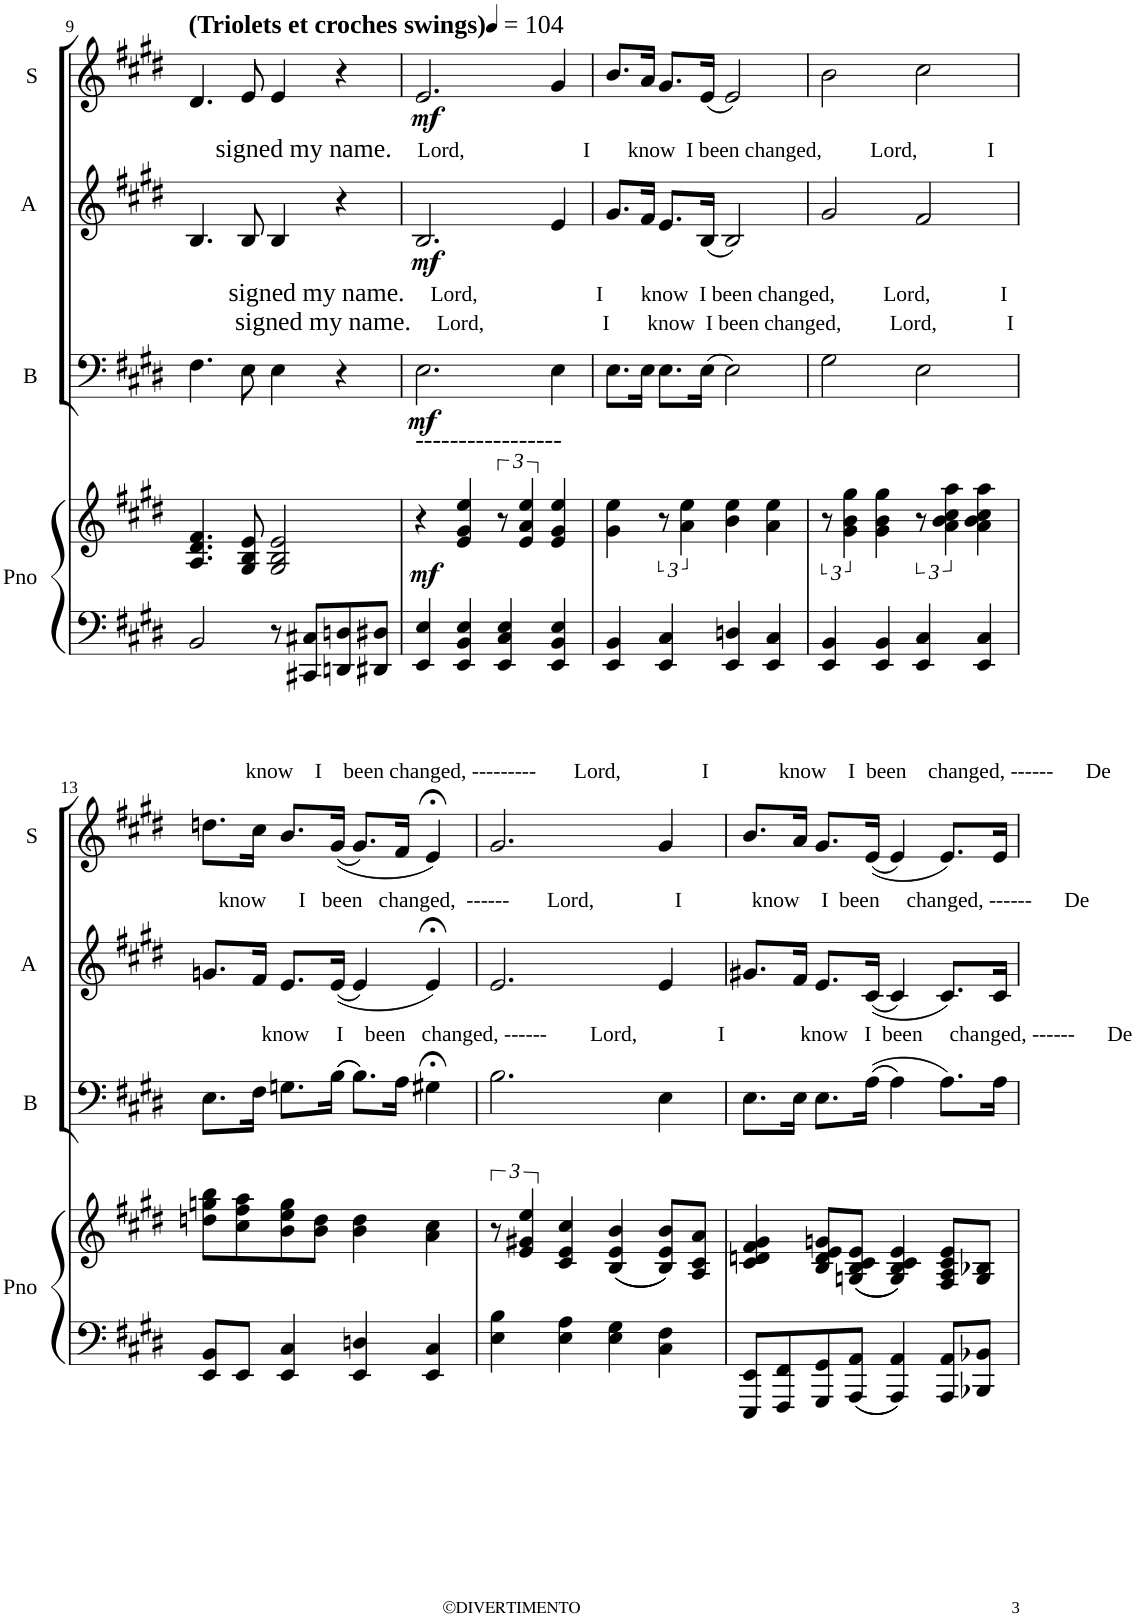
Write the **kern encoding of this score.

**kern	**kern	**dynam	**kern	**dynam	**kern	**dynam	**kern	**dynam
*part4	*part4	*part4	*part3	*part3	*part2	*part2	*part1	*part1
*staff5	*staff4	*staff4/5	*staff3	*staff3	*staff2	*staff2	*staff1	*staff1
*I"Piano	*	*	*I"Basse	*	*I"Alto	*	*I"Soprano	*
*I'Pno	*	*	*I'B	*	*I'A	*	*I'S	*
!!LO:PB:g=z
*clefF4	*clefG2	*	*clefF4	*	*clefG2	*	*clefG2	*
*k[f#c#g#d#]	*k[f#c#g#d#]	*	*k[f#c#g#d#]	*	*k[f#c#g#d#]	*	*k[f#c#g#d#]	*
*E:	*E:	*	*E:	*	*E:	*	*E:	*
*M4/4	*M4/4	*	*M4/4	*	*M4/4	*	*M4/4	*
*MM104	*MM104	*	*MM104	*	*MM104	*	*MM104	*
=9	=9	=9	=9	=9	=9	=9	=9	=9
!	!	!	!	!	!	!	!LO:TX:a:B:t=(Triolets et croches swings)	!
!	!	!	!	!	!LO:TX:a:t=signed my name.	!	!	!
!	!	!	!	!	!LO:TX:a:t=Lord,                      I       know  I been changed,         Lord,             I	!	!	!
!	!	!	!LO:TX:a:t=signed my name.	!	!	!	!	!
!	!	!	!LO:TX:a:t=Lord,                      I       know  I been changed,         Lord,             I	!	!	!	!	!
!	!	!	!LO:TX:a:t=signed my name.	!	!	!	!	!
!	!	!	!LO:TX:a:t=Lord,                      I       know  I been changed,         Lord,             I	!	!	!	!	!
2BB/	4.A/ 4.d#/ 4.f#/	.	4.F#\	.	4.B/	.	4.d#/	.
.	8G#/ 8B/ 8e/	.	8E\	.	8B/	.	8e/	.
8r	2G#/ 2B/ 2e/	.	4E\	.	4B/	.	4e/	.
8CC#X/ 8C#X/L	.	.	.	.	.	.	.	.
8DDn/ 8Dn/	.	.	4r	.	4r	.	4r	.
8DD#X/ 8D#X/J	.	.	.	.	.	.	.	.
=10	=10	=10	=10	=10	=10	=10	=10	=10
!	!LO:TX:a:t=-----------------	!	!	!	!	!	!	!
!	!	!LO:DY:b	!	!LO:DY:b	!	!LO:DY:b	!	!LO:DY:b
4EE/ 4E/	4r	mf	2.E\	mf	2.B/	mf	2.e/	mf
4EE/ 4BB/ 4E/	4e/ 4g#/ 4ee/	.	.	.	.	.	.	.
4EE/ 4C#/ 4E/	12r	.	.	.	.	.	.	.
.	6e/ 6a/ 6ee/	.	.	.	.	.	.	.
4EE/ 4BB/ 4E/	4e/ 4g#/ 4ee/	.	4E\	.	4e/	.	4g#/	.
=11	=11	=11	=11	=11	=11	=11	=11	=11
4EE/ 4BB/	4g#\ 4ee\	.	8.E\L	.	8.g#/L	.	8.b/L	.
.	.	.	16E\Jk	.	16f#/Jk	.	16a/Jk	.
4EE/ 4C#/	12r	.	8.E\L	.	8.e/L	.	8.g#/L	.
.	6a\ 6ee\	.	.	.	.	.	.	.
.	.	.	(16E\Jk	.	(16B/Jk	.	(16e/Jk	.
4EE/ 4Dn/	4b\ 4ee\	.	2E\)	.	2B/)	.	2e/)	.
4EE/ 4C#/	4a\ 4ee\	.	.	.	.	.	.	.
=12	=12	=12	=12	=12	=12	=12	=12	=12
4EE/ 4BB/	12r	.	2G#\	.	2g#/	.	2b\	.
.	6g#\ 6b\ 6gg#\	.	.	.	.	.	.	.
4EE/ 4BB/	4g#\ 4b\ 4gg#\	.	.	.	.	.	.	.
4EE/ 4C#/	12r	.	2E\	.	2f#/	.	2cc#\	.
.	6a\ 6b\ 6cc#\ 6aa\	.	.	.	.	.	.	.
4EE/ 4C#/	4a\ 4b\ 4cc#\ 4aa\	.	.	.	.	.	.	.
!!LO:LB:g=z
=13	=13	=13	=13	=13	=13	=13	=13	=13
!	!	!	!	!	!	!	!LO:TX:a:t=know    I    been changed, ---------       Lord,               I             know    I  been    changed, ------      De	!
!	!	!	!	!	!LO:TX:a:t=know      I   been   changed,  ------       Lord,               I             know    I  been     changed, ------      De	!	!	!
!	!	!	!LO:TX:a:t=know     I    been   changed, ------        Lord,               I              know   I  been     changed, ------      De	!	!	!	!	!
8EE/ 8BB/L	8ddn\ 8ggn\ 8bb\L	.	8.E\L	.	8.gn/L	.	8.ddn\L	.
8EE/J	8cc#\ 8ff#\ 8aa\	.	.	.	.	.	.	.
.	.	.	16F#\Jk	.	16f#/Jk	.	16cc#\Jk	.
4EE/ 4C#/	8b\ 8ee\ 8gg\	.	8.Gn\L	.	8.e/L	.	8.b/L	.
.	8b\ 8dd\J	.	.	.	.	.	.	.
.	.	.	((16B\Jk	.	((16e/Jk	.	((16g#/Jk	.
4EE/ 4Dn/	4b\ 4dd\	.	8.B\L))	.	4e/)	.	8.g#/L)	.
.	.	.	16A\Jk	.	.	.	16f#/Jk	.
4EE/ 4C#/	4a\ 4cc#\	.	4G#X;<\	.	4e;</)	.	4e;</)	.
=14	=14	=14	=14	=14	=14	=14	=14	=14
4E\ 4B\	12r	.	2.B\	.	2.e/	.	2.g#/	.
.	6e/ 6g#X/ 6ee/	.	.	.	.	.	.	.
4E\ 4A\	4c#/ 4e/ 4cc#/	.	.	.	.	.	.	.
4E\ 4G#\	(((4B/ 4e/ 4b/	.	.	.	.	.	.	.
4C#\ 4F#\	8B/ 8e/ 8b/L)))	.	4E\	.	4e/	.	4g#/	.
.	8A/ 8c#/ 8a/J	.	.	.	.	.	.	.
=15	=15	=15	=15	=15	=15	=15	=15	=15
8EEE/ 8EE/L	4c#/ 4dn/ 4f#/ 4g#/	.	8.E\L	.	8.g#X/L	.	8.b/L	.
8FFF#/ 8FF#/	.	.	.	.	.	.	.	.
.	.	.	16E\Jk	.	16f#/Jk	.	16a/Jk	.
8GGG#/ 8GG#/	8B/ 8d/ 8e/ 8gn/L	.	8.E\L	.	8.e/L	.	8.g#/L	.
8AAA/ 8AA/J	(((8Gn/ 8B/ 8c#/ 8e/J	.	.	.	.	.	.	.
.	.	.	((16A\Jk	.	((16c#/Jk	.	((16e/Jk	.
4AAA/ 4AA/	4G/ 4B/ 4c#/ 4e/)))	.	4A\)	.	4c#/)	.	4e/)	.
8AAA/ 8AA/L	8F#/ 8A/ 8c#/ 8e/L	.	8.A\L)	.	8.c#/L)	.	8.e/L)	.
8BBB-X/ 8BB-X/J	8G/ 8B-X/J	.	.	.	.	.	.	.
.	.	.	16A\Jk	.	16c#/Jk	.	16e/Jk	.
=	=	=	=	=	=	=	=	=
*-	*-	*-	*-	*-	*-	*-	*-	*-
